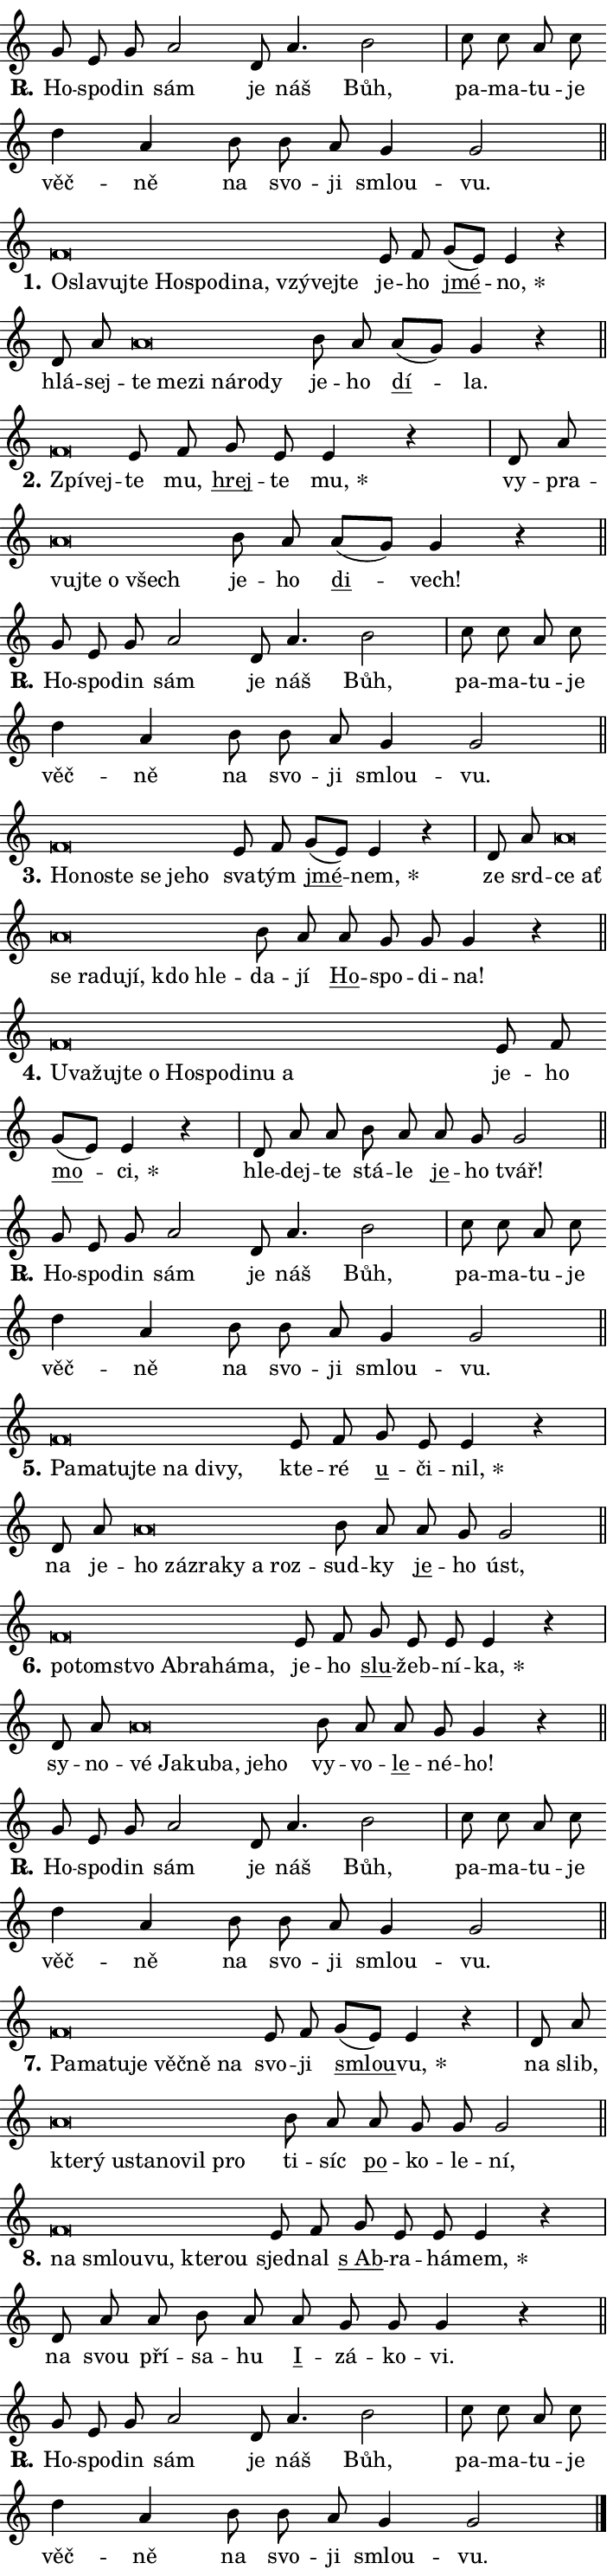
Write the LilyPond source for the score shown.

\version "2.24.0"
\header { tagline = "" }
\paper {
  indent = 0\cm
  top-margin = 0\cm
  right-margin = 0.13\cm % to fit lyric hyphens
  bottom-margin = 0\cm
  left-margin = 0\cm
  paper-width = 12\cm
  page-breaking = #ly:one-page-breaking
  system-system-spacing.basic-distance = #11
  score-system-spacing.basic-distance = #11
  ragged-last = ##f
}


%% Author: Thomas Morley
%% https://lists.gnu.org/archive/html/lilypond-user/2020-05/msg00002.html
#(define (line-position grob)
"Returns position of @var[grob} in current system:
   @code{'start}, if at first time-step
   @code{'end}, if at last time-step
   @code{'middle} otherwise
"
  (let* ((col (ly:item-get-column grob))
         (ln (ly:grob-object col 'left-neighbor))
         (rn (ly:grob-object col 'right-neighbor))
         (col-to-check-left (if (ly:grob? ln) ln col))
         (col-to-check-right (if (ly:grob? rn) rn col))
         (break-dir-left
           (and
             (ly:grob-property col-to-check-left 'non-musical #f)
             (ly:item-break-dir col-to-check-left)))
         (break-dir-right
           (and
             (ly:grob-property col-to-check-right 'non-musical #f)
             (ly:item-break-dir col-to-check-right))))
        (cond ((eqv? 1 break-dir-left) 'start)
              ((eqv? -1 break-dir-right) 'end)
              (else 'middle))))

#(define (tranparent-at-line-position vctor)
  (lambda (grob)
  "Relying on @code{line-position} select the relevant enry from @var{vctor}.
Used to determine transparency,"
    (case (line-position grob)
      ((end) (not (vector-ref vctor 0)))
      ((middle) (not (vector-ref vctor 1)))
      ((start) (not (vector-ref vctor 2))))))

noteHeadBreakVisibility =
#(define-music-function (break-visibility)(vector?)
"Makes @code{NoteHead}s transparent relying on @var{break-visibility}"
#{
  \override NoteHead.transparent =
    #(tranparent-at-line-position break-visibility)
#})

#(define delete-ledgers-for-transparent-note-heads
  (lambda (grob)
    "Reads whether a @code{NoteHead} is transparent.
If so this @code{NoteHead} is removed from @code{'note-heads} from
@var{grob}, which is supposed to be @code{LedgerLineSpanner}.
As a result ledgers are not printed for this @code{NoteHead}"
    (let* ((nhds-array (ly:grob-object grob 'note-heads))
           (nhds-list
             (if (ly:grob-array? nhds-array)
                 (ly:grob-array->list nhds-array)
                 '()))
           ;; Relies on the transparent-property being done before
           ;; Staff.LedgerLineSpanner.after-line-breaking is executed.
           ;; This is fragile ...
           (to-keep
             (remove
               (lambda (nhd)
                 (ly:grob-property nhd 'transparent #f))
               nhds-list)))
      ;; TODO find a better method to iterate over grob-arrays, similiar
      ;; to filter/remove etc for lists
      ;; For now rebuilt from scratch
      (set! (ly:grob-object grob 'note-heads)  '())
      (for-each
        (lambda (nhd)
          (ly:pointer-group-interface::add-grob grob 'note-heads nhd))
        to-keep))))

squashNotes = {
  \override NoteHead.X-extent = #'(-0.2 . 0.2)
  \override NoteHead.Y-extent = #'(-0.75 . 0)
  \override NoteHead.stencil =
    #(lambda (grob)
       (let ((pos (ly:grob-property grob 'staff-position)))
         (begin
           (if (< pos -7) (display "ERROR: Lower brevis then expected\n") (display ""))
           (if (<= pos -6) ly:text-interface::print ly:note-head::print))))
}
unSquashNotes = {
  \revert NoteHead.X-extent
  \revert NoteHead.Y-extent
  \revert NoteHead.stencil
}

hideNotes = \noteHeadBreakVisibility #begin-of-line-visible
unHideNotes = \noteHeadBreakVisibility #all-visible

% work-around for resetting accidentals
% https://lilypond.org/doc/v2.23/Documentation/notation/displaying-rhythms#unmetered-music
cadenzaMeasure = {
  \cadenzaOff
  \partial 1024 s1024
  \cadenzaOn
}

#(define-markup-command (accent layout props text) (markup?)
  "Underline accented syllable"
  (interpret-markup layout props
    #{\markup \override #'(offset . 4.3) \underline { #text }#}))

responsum = \markup \concat {
  "R" \hspace #-1.05 \path #0.1 #'((moveto 0 0.07) (lineto 0.9 0.8)) \hspace #0.05 "."
}

spaceSize = #0.6828661417322834 % exact space size for TeX Gyre Schola

\layout {
  \context {
    \Staff
    \remove "Time_signature_engraver"
    \override LedgerLineSpanner.after-line-breaking = #delete-ledgers-for-transparent-note-heads
  }
  \context {
    \Lyrics {
      \override LyricSpace.minimum-distance = \spaceSize
      \override LyricText.font-name = #"TeX Gyre Schola"
      \override LyricText.font-size = 1
      \override StanzaNumber.font-name = #"TeX Gyre Schola Bold"
      \override StanzaNumber.font-size = 1
    }
  }
  \context {
    \Score 
    \override NoteHead.text =
      #(lambda (grob) 
        (let ((pos (ly:grob-property grob 'staff-position)))
          #{\markup {
            \combine
              \halign #-0.55 \raise #(if (= pos -6) 0 0.5) \override #'(thickness . 2) \draw-line #'(3.2 . 0)
              \musicglyph "noteheads.sM1"
          }#}))
  }
}

% magnetic-lyrics.ily
%
%   written by
%     Jean Abou Samra <jean@abou-samra.fr>
%     Werner Lemberg <wl@gnu.org>
%
%   adapted by
%     Jiri Hon <jiri.hon@gmail.com>
%
% Version 2022-Apr-15

% https://www.mail-archive.com/lilypond-user@gnu.org/msg149350.html

#(define (Left_hyphen_pointer_engraver context)
   "Collect syllable-hyphen-syllable occurrences in lyrics and store
them in properties.  This engraver only looks to the left.  For
example, if the lyrics input is @code{foo -- bar}, it does the
following.

@itemize @bullet
@item
Set the @code{text} property of the @code{LyricHyphen} grob between
@q{foo} and @q{bar} to @code{foo}.

@item
Set the @code{left-hyphen} property of the @code{LyricText} grob with
text @q{foo} to the @code{LyricHyphen} grob between @q{foo} and
@q{bar}.
@end itemize

Use this auxiliary engraver in combination with the
@code{lyric-@/text::@/apply-@/magnetic-@/offset!} hook."
   (let ((hyphen #f)
         (text #f))
     (make-engraver
      (acknowledgers
       ((lyric-syllable-interface engraver grob source-engraver)
        (set! text grob)))
      (end-acknowledgers
       ((lyric-hyphen-interface engraver grob source-engraver)
        ;(when (not (grob::has-interface grob 'lyric-space-interface))
          (set! hyphen grob)));)
      ((stop-translation-timestep engraver)
       (when (and text hyphen)
         (ly:grob-set-object! text 'left-hyphen hyphen))
       (set! text #f)
       (set! hyphen #f)))))

#(define (lyric-text::apply-magnetic-offset! grob)
   "If the space between two syllables is less than the value in
property @code{LyricText@/.details@/.squash-threshold}, move the right
syllable to the left so that it gets concatenated with the left
syllable.

Use this function as a hook for
@code{LyricText@/.after-@/line-@/breaking} if the
@code{Left_@/hyphen_@/pointer_@/engraver} is active."
   (let ((hyphen (ly:grob-object grob 'left-hyphen #f)))
     (when hyphen
       (let ((left-text (ly:spanner-bound hyphen LEFT)))
         (when (grob::has-interface left-text 'lyric-syllable-interface)
           (let* ((common (ly:grob-common-refpoint grob left-text X))
                  (this-x-ext (ly:grob-extent grob common X))
                  (left-x-ext
                   (begin
                     ;; Trigger magnetism for left-text.
                     (ly:grob-property left-text 'after-line-breaking)
                     (ly:grob-extent left-text common X)))
                  ;; `delta` is the gap width between two syllables.
                  (delta (- (interval-start this-x-ext)
                            (interval-end left-x-ext)))
                  (details (ly:grob-property grob 'details))
                  (threshold (assoc-get 'squash-threshold details 0.2)))
             (when (< delta threshold)
               (let* (;; We have to manipulate the input text so that
                      ;; ligatures crossing syllable boundaries are not
                      ;; disabled.  For languages based on the Latin
                      ;; script this is essentially a beautification.
                      ;; However, for non-Western scripts it can be a
                      ;; necessity.
                      (lt (ly:grob-property left-text 'text))
                      (rt (ly:grob-property grob 'text))
                      (is-space (grob::has-interface hyphen 'lyric-space-interface))
                      (space (if is-space " " ""))
                      (extra-delta (if is-space spaceSize 0))
                      ;; Append new syllable.
                      (ltrt-space (if (and (string? lt) (string? rt))
                                (string-append lt space rt)
                                (make-concat-markup (list lt space rt))))
                      ;; Right-align `ltrt` to the right side.
                      (ltrt-space-markup (grob-interpret-markup
                               grob
                               (make-translate-markup
                                (cons (interval-length this-x-ext) 0)
                                (make-right-align-markup ltrt-space)))))
                 (begin
                   ;; Don't print `left-text`.
                   (ly:grob-set-property! left-text 'stencil #f)
                   ;; Set text and stencil (which holds all collected
                   ;; syllables so far) and shift it to the left.
                   (ly:grob-set-property! grob 'text ltrt-space)
                   (ly:grob-set-property! grob 'stencil ltrt-space-markup)
                   (ly:grob-translate-axis! grob (- (- delta extra-delta)) X))))))))))


#(define (lyric-hyphen::displace-bounds-first grob)
   ;; Make very sure this callback isn't triggered too early.
   (let ((left (ly:spanner-bound grob LEFT))
         (right (ly:spanner-bound grob RIGHT)))
     (ly:grob-property left 'after-line-breaking)
     (ly:grob-property right 'after-line-breaking)
     (ly:lyric-hyphen::print grob)))

squashThreshold = #0.4

\layout {
  \context {
    \Lyrics
    \consists #Left_hyphen_pointer_engraver
    \override LyricText.after-line-breaking =
      #lyric-text::apply-magnetic-offset!
    \override LyricHyphen.stencil = #lyric-hyphen::displace-bounds-first
    \override LyricText.details.squash-threshold = \squashThreshold
    \override LyricHyphen.minimum-distance = 0
    \override LyricHyphen.minimum-length = \squashThreshold
  }
}

squashText = \override LyricText.details.squash-threshold = 9999
unSquashText = \override LyricText.details.squash-threshold = \squashThreshold

leftText = \override LyricText.self-alignment-X = #LEFT
unLeftText = \revert LyricText.self-alignment-X

starOffset = #(lambda (grob) 
                (let ((x_offset (ly:self-alignment-interface::aligned-on-x-parent grob)))
                  (if (= x_offset 0) 0 (+ x_offset 1.2))))

star = #(define-music-function (syllable)(string?)
"Append star separator at the end of a syllable"
#{
  \once \override LyricText.X-offset = #starOffset
  \lyricmode { \markup {
    #syllable
    \override #'((font-name . "TeX Gyre Schola Bold")) \hspace #0.2 \lower #0.65 \larger "*"
  } }
#})

starAccent = #(define-music-function (syllable)(string?)
"Append star separator at the end of a syllable and make accent"
#{
  \once \override LyricText.X-offset = #starOffset
  \lyricmode { \markup {
    \accent #syllable
    \override #'((font-name . "TeX Gyre Schola Bold")) \hspace #0.2 \lower #0.65 \larger "*"
  } }
#})

breath = #(define-music-function (syllable)(string?)
"Append breathing indicator at the end of a syllable"
#{
  \lyricmode { \markup { #syllable "+" } }
#})

optionalBreath = #(define-music-function (syllable)(string?)
"Append optional breathing indicator at the end of a syllable"
#{
  \lyricmode { \markup { #syllable "(+)" } }
#})


\score {
    <<
        \new Voice = "melody" { \cadenzaOn \key c \major \relative { g'8 e g a2 d,8 a'4. b2 \cadenzaMeasure \bar "|" c8 c a c \bar "" d4 a \bar "" b8 b a g4 g2 \cadenzaMeasure \bar "||" \break } }
        \new Lyrics \lyricsto "melody" { \lyricmode { \set stanza = \responsum
Ho -- spo -- din sám je náš Bůh, pa -- ma -- tu -- je věč -- ně na svo -- ji smlou -- vu. } }
    >>
    \layout {}
}

\score {
    <<
        \new Voice = "melody" { \cadenzaOn \key c \major \relative { \squashNotes f'\breve*1/16 \hideNotes \breve*1/16 \bar "" \breve*1/16 \bar "" \breve*1/16 \bar "" \breve*1/16 \bar "" \breve*1/16 \bar "" \breve*1/16 \bar "" \breve*1/16 \bar "" \breve*1/16 \bar "" \breve*1/16 \breve*1/16 \bar "" \unHideNotes \unSquashNotes e8 f \bar "" g[( e)] e4 r \cadenzaMeasure \bar "|" d8 a' \bar "" \squashNotes a\breve*1/16 \hideNotes \breve*1/16 \bar "" \breve*1/16 \bar "" \breve*1/16 \bar "" \breve*1/16 \breve*1/16 \bar "" \unHideNotes \unSquashNotes b8 a \bar "" a[( g)] g4 r \cadenzaMeasure \bar "||" \break } }
        \new Lyrics \lyricsto "melody" { \lyricmode { \set stanza = "1."
\leftText O -- \squashText sla -- vuj -- te Ho -- spo -- di -- na, vzý -- vej -- te \unLeftText \unSquashText je -- ho \markup \accent jmé -- \star no, hlá -- sej -- \leftText te \squashText me -- zi ná -- ro -- dy \unLeftText \unSquashText je -- ho \markup \accent dí -- la. } }
    >>
    \layout {}
}

\score {
    <<
        \new Voice = "melody" { \cadenzaOn \key c \major \relative { \squashNotes f'\breve*1/16 \hideNotes \breve*1/16 \bar "" \unHideNotes \unSquashNotes e8 f \bar "" g e e4 r \cadenzaMeasure \bar "|" d8 a' \bar "" \squashNotes a\breve*1/16 \hideNotes \breve*1/16 \bar "" \breve*1/16 \breve*1/16 \bar "" \unHideNotes \unSquashNotes b8 a \bar "" a[( g)] g4 r \cadenzaMeasure \bar "||" \break } }
        \new Lyrics \lyricsto "melody" { \lyricmode { \set stanza = "2."
\leftText Zpí -- \squashText vej -- \unLeftText \unSquashText te mu, \markup \accent hrej -- te \star mu, vy -- pra -- \leftText vuj -- \squashText te o všech \unLeftText \unSquashText je -- ho \markup \accent di -- vech! } }
    >>
    \layout {}
}

\score {
    <<
        \new Voice = "melody" { \cadenzaOn \key c \major \relative { g'8 e g a2 d,8 a'4. b2 \cadenzaMeasure \bar "|" c8 c a c \bar "" d4 a \bar "" b8 b a g4 g2 \cadenzaMeasure \bar "||" \break } }
        \new Lyrics \lyricsto "melody" { \lyricmode { \set stanza = \responsum
Ho -- spo -- din sám je náš Bůh, pa -- ma -- tu -- je věč -- ně na svo -- ji smlou -- vu. } }
    >>
    \layout {}
}

\score {
    <<
        \new Voice = "melody" { \cadenzaOn \key c \major \relative { \squashNotes f'\breve*1/16 \hideNotes \breve*1/16 \bar "" \breve*1/16 \bar "" \breve*1/16 \bar "" \breve*1/16 \breve*1/16 \bar "" \unHideNotes \unSquashNotes e8 f \bar "" g[( e)] e4 r \cadenzaMeasure \bar "|" d8 a' \bar "" \squashNotes a\breve*1/16 \hideNotes \breve*1/16 \bar "" \breve*1/16 \bar "" \breve*1/16 \bar "" \breve*1/16 \bar "" \breve*1/16 \bar "" \breve*1/16 \breve*1/16 \bar "" \unHideNotes \unSquashNotes b8 a \bar "" a g g g4 r \cadenzaMeasure \bar "||" \break } }
        \new Lyrics \lyricsto "melody" { \lyricmode { \set stanza = "3."
\leftText Ho -- \squashText no -- ste se je -- ho \unLeftText \unSquashText sva -- tým \markup \accent jmé -- \star nem, ze srd -- \leftText ce \squashText ať se ra -- du -- jí, kdo hle -- \unLeftText \unSquashText da -- jí \markup \accent Ho -- spo -- di -- na! } }
    >>
    \layout {}
}

\score {
    <<
        \new Voice = "melody" { \cadenzaOn \key c \major \relative { \squashNotes f'\breve*1/16 \hideNotes \breve*1/16 \bar "" \breve*1/16 \bar "" \breve*1/16 \bar "" \breve*1/16 \bar "" \breve*1/16 \bar "" \breve*1/16 \bar "" \breve*1/16 \bar "" \breve*1/16 \breve*1/16 \bar "" \unHideNotes \unSquashNotes e8 f \bar "" g[( e)] e4 r \cadenzaMeasure \bar "|" d8 a' a \bar "" b8 a \bar "" a g g2 \cadenzaMeasure \bar "||" \break } }
        \new Lyrics \lyricsto "melody" { \lyricmode { \set stanza = "4."
\leftText U -- \squashText va -- žuj -- te o Ho -- spo -- di -- nu a \unLeftText \unSquashText je -- ho \markup \accent mo -- \star ci, hle -- dej -- te stá -- le \markup \accent je -- ho tvář! } }
    >>
    \layout {}
}

\score {
    <<
        \new Voice = "melody" { \cadenzaOn \key c \major \relative { g'8 e g a2 d,8 a'4. b2 \cadenzaMeasure \bar "|" c8 c a c \bar "" d4 a \bar "" b8 b a g4 g2 \cadenzaMeasure \bar "||" \break } }
        \new Lyrics \lyricsto "melody" { \lyricmode { \set stanza = \responsum
Ho -- spo -- din sám je náš Bůh, pa -- ma -- tu -- je věč -- ně na svo -- ji smlou -- vu. } }
    >>
    \layout {}
}

\score {
    <<
        \new Voice = "melody" { \cadenzaOn \key c \major \relative { \squashNotes f'\breve*1/16 \hideNotes \breve*1/16 \bar "" \breve*1/16 \bar "" \breve*1/16 \bar "" \breve*1/16 \bar "" \breve*1/16 \breve*1/16 \bar "" \unHideNotes \unSquashNotes e8 f \bar "" g e e4 r \cadenzaMeasure \bar "|" d8 a' \bar "" \squashNotes a\breve*1/16 \hideNotes \breve*1/16 \bar "" \breve*1/16 \bar "" \breve*1/16 \bar "" \breve*1/16 \breve*1/16 \bar "" \unHideNotes \unSquashNotes b8 a \bar "" a g g2 \cadenzaMeasure \bar "||" \break } }
        \new Lyrics \lyricsto "melody" { \lyricmode { \set stanza = "5."
\leftText Pa -- \squashText ma -- tuj -- te na di -- vy, \unLeftText \unSquashText kte -- ré \markup \accent u -- či -- \star nil, na je -- \leftText ho \squashText zá -- zra -- ky a roz -- \unLeftText \unSquashText sud -- ky \markup \accent je -- ho úst, } }
    >>
    \layout {}
}

\score {
    <<
        \new Voice = "melody" { \cadenzaOn \key c \major \relative { \squashNotes f'\breve*1/16 \hideNotes \breve*1/16 \bar "" \breve*1/16 \bar "" \breve*1/16 \bar "" \breve*1/16 \bar "" \breve*1/16 \breve*1/16 \bar "" \unHideNotes \unSquashNotes e8 f \bar "" g e e e4 r \cadenzaMeasure \bar "|" d8 a' \bar "" \squashNotes a\breve*1/16 \hideNotes \breve*1/16 \bar "" \breve*1/16 \bar "" \breve*1/16 \bar "" \breve*1/16 \breve*1/16 \bar "" \unHideNotes \unSquashNotes b8 a \bar "" a g g4 r \cadenzaMeasure \bar "||" \break } }
        \new Lyrics \lyricsto "melody" { \lyricmode { \set stanza = "6."
\leftText po -- \squashText tom -- stvo Ab -- ra -- há -- ma, \unLeftText \unSquashText je -- ho \markup \accent slu -- žeb -- ní -- \star ka, sy -- no -- \leftText vé \squashText Ja -- ku -- ba, je -- ho \unLeftText \unSquashText vy -- vo -- \markup \accent le -- né -- ho! } }
    >>
    \layout {}
}

\score {
    <<
        \new Voice = "melody" { \cadenzaOn \key c \major \relative { g'8 e g a2 d,8 a'4. b2 \cadenzaMeasure \bar "|" c8 c a c \bar "" d4 a \bar "" b8 b a g4 g2 \cadenzaMeasure \bar "||" \break } }
        \new Lyrics \lyricsto "melody" { \lyricmode { \set stanza = \responsum
Ho -- spo -- din sám je náš Bůh, pa -- ma -- tu -- je věč -- ně na svo -- ji smlou -- vu. } }
    >>
    \layout {}
}

\score {
    <<
        \new Voice = "melody" { \cadenzaOn \key c \major \relative { \squashNotes f'\breve*1/16 \hideNotes \breve*1/16 \bar "" \breve*1/16 \bar "" \breve*1/16 \bar "" \breve*1/16 \bar "" \breve*1/16 \breve*1/16 \bar "" \unHideNotes \unSquashNotes e8 f \bar "" g[( e)] e4 r \cadenzaMeasure \bar "|" d8 a' \bar "" \squashNotes a\breve*1/16 \hideNotes \breve*1/16 \bar "" \breve*1/16 \bar "" \breve*1/16 \bar "" \breve*1/16 \bar "" \breve*1/16 \breve*1/16 \bar "" \unHideNotes \unSquashNotes b8 a \bar "" a g g g2 \cadenzaMeasure \bar "||" \break } }
        \new Lyrics \lyricsto "melody" { \lyricmode { \set stanza = "7."
\leftText Pa -- \squashText ma -- tu -- je věč -- ně na \unLeftText \unSquashText svo -- ji \markup \accent smlou -- \star vu, na slib, \leftText kte -- \squashText rý u -- sta -- no -- vil pro \unLeftText \unSquashText ti -- síc \markup \accent po -- ko -- le -- ní, } }
    >>
    \layout {}
}

\score {
    <<
        \new Voice = "melody" { \cadenzaOn \key c \major \relative { \squashNotes f'\breve*1/16 \hideNotes \breve*1/16 \bar "" \breve*1/16 \bar "" \breve*1/16 \breve*1/16 \bar "" \unHideNotes \unSquashNotes e8 f \bar "" g e e e4 r \cadenzaMeasure \bar "|" d8 a' \bar "" a b8 a \bar "" a g g g4 r \cadenzaMeasure \bar "||" \break } }
        \new Lyrics \lyricsto "melody" { \lyricmode { \set stanza = "8."
\leftText na \squashText smlou -- vu, kte -- rou \unLeftText \unSquashText sjed -- nal \markup \accent "s Ab" -- ra -- há -- \star mem, na svou pří -- sa -- hu \markup \accent I -- zá -- ko -- vi. } }
    >>
    \layout {}
}

\score {
    <<
        \new Voice = "melody" { \cadenzaOn \key c \major \relative { g'8 e g a2 d,8 a'4. b2 \cadenzaMeasure \bar "|" c8 c a c \bar "" d4 a \bar "" b8 b a g4 g2 \cadenzaMeasure \bar "||" \break } \bar "|." }
        \new Lyrics \lyricsto "melody" { \lyricmode { \set stanza = \responsum
Ho -- spo -- din sám je náš Bůh, pa -- ma -- tu -- je věč -- ně na svo -- ji smlou -- vu. } }
    >>
    \layout {}
}
